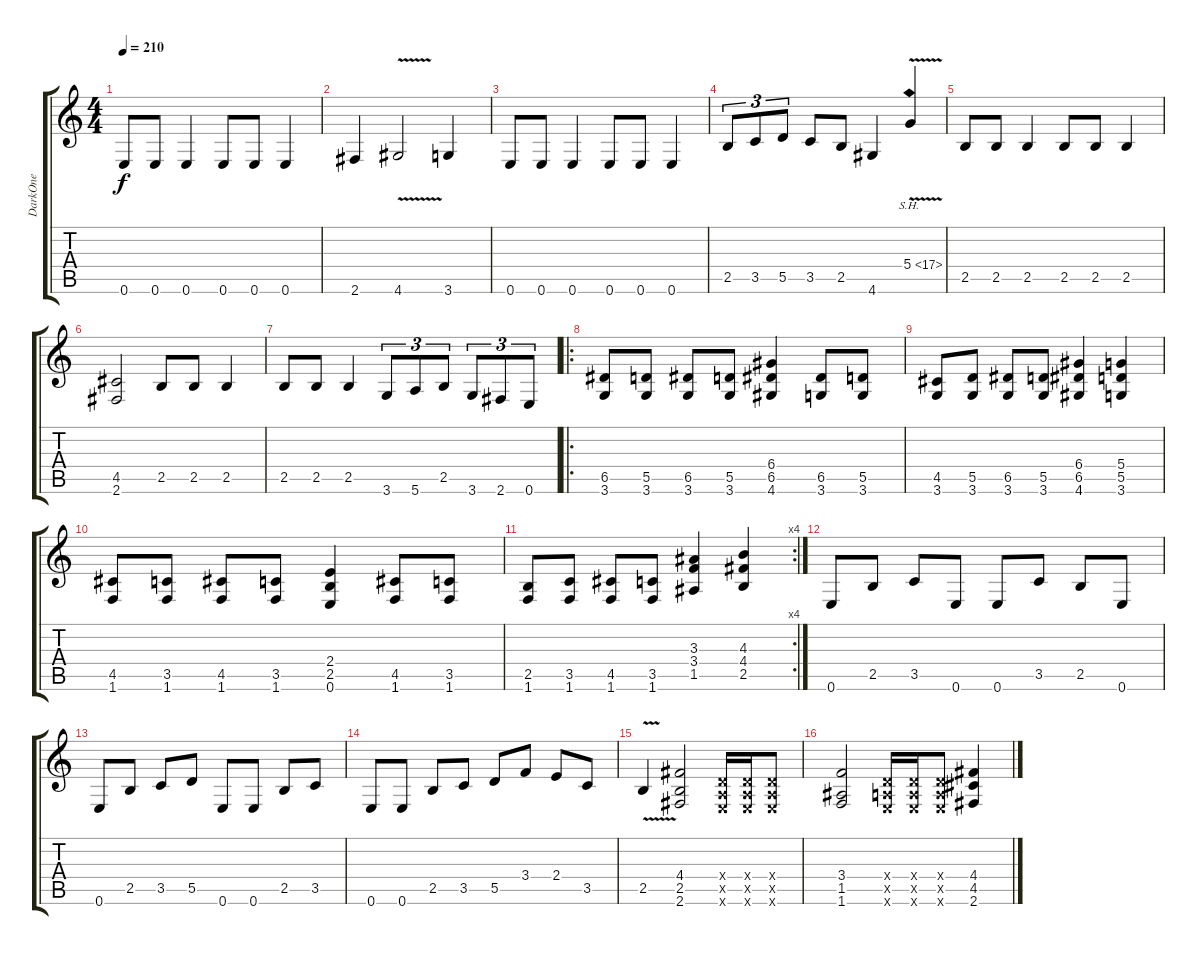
\track ("DarkOne" "DarkOne") {instrument distortionguitar}
\staff {score tabs}
\tuning (E4 B3 G3 D3 A2 E2) {hide}
\ts (4 4)
\tempo 210
\clef g2
\ks c
0.6.8{dy f instrument distortionguitar} 0.6.8 0.6.4 0.6.8 0.6.8 0.6.4 |
2.6.4 4.6{v}.2 3.6.4 |
0.6.8 0.6.8 0.6.4 0.6.8 0.6.8 0.6.4 |
2.5.8{tu (3 2)} 3.5.8{tu (3 2)} 5.5.8{tu (3 2)} 3.5.8 2.5.8 4.6.4 5.4{sh 12 v}.4 |
2.5.8 2.5.8 2.5.4 2.5.8 2.5.8 2.5.4 |
(4.5 2.6).2 2.5.8 2.5.8 2.5.4 |
2.5.8 2.5.8 2.5.4 3.6.8{tu (3 2)} 5.6.8{tu (3 2)} 2.5.8{tu (3 2)} 3.6.8{tu (3 2)} 2.6.8{tu (3 2)} 0.6.8{tu (3 2)} |
\ro
(6.5 3.6).8 (5.5 3.6).8 (6.5 3.6).8 (5.5 3.6).8 (6.4 6.5 4.6).4 (6.5 3.6).8 (5.5 3.6).8 |
(4.5 3.6).8 (5.5 3.6).8 (6.5 3.6).8 (5.5 3.6).8 (6.4 6.5 4.6).4 (5.4 5.5 3.6).4 |
(4.5 1.6).8 (3.5 1.6).8 (4.5 1.6).8 (3.5 1.6).8 (2.4 2.5 0.6).4 (4.5 1.6).8 (3.5 1.6).8 |
\rc 4
(2.5 1.6).8 (3.5 1.6).8 (4.5 1.6).8 (3.5 1.6).8 (3.3 3.4 1.5).4 (4.3 4.4 2.5).4 |
0.6.8 2.5.8 3.5.8 0.6.8 0.6.8 3.5.8 2.5.8 0.6.8 |
0.6.8 2.5.8 3.5.8 5.5.8 0.6.8 0.6.8 2.5.8 3.5.8 |
0.6.8 0.6.8 2.5.8 3.5.8 5.5.8 3.4.8 2.4.8 3.5.8 |
2.5{v}.4 (4.4 2.5 2.6).2 (0.4{x} 0.5{x} 0.6{x}).16 (0.4{x} 0.5{x} 0.6{x}).16 (0.4{x} 0.5{x} 0.6{x}).8 |
(3.4 1.5 1.6).2 (0.4{x} 0.5{x} 0.6{x}).16 (0.4{x} 0.5{x} 0.6{x}).16 (0.4{x} 0.5{x} 0.6{x}).8 (4.4 4.5 2.6).4
